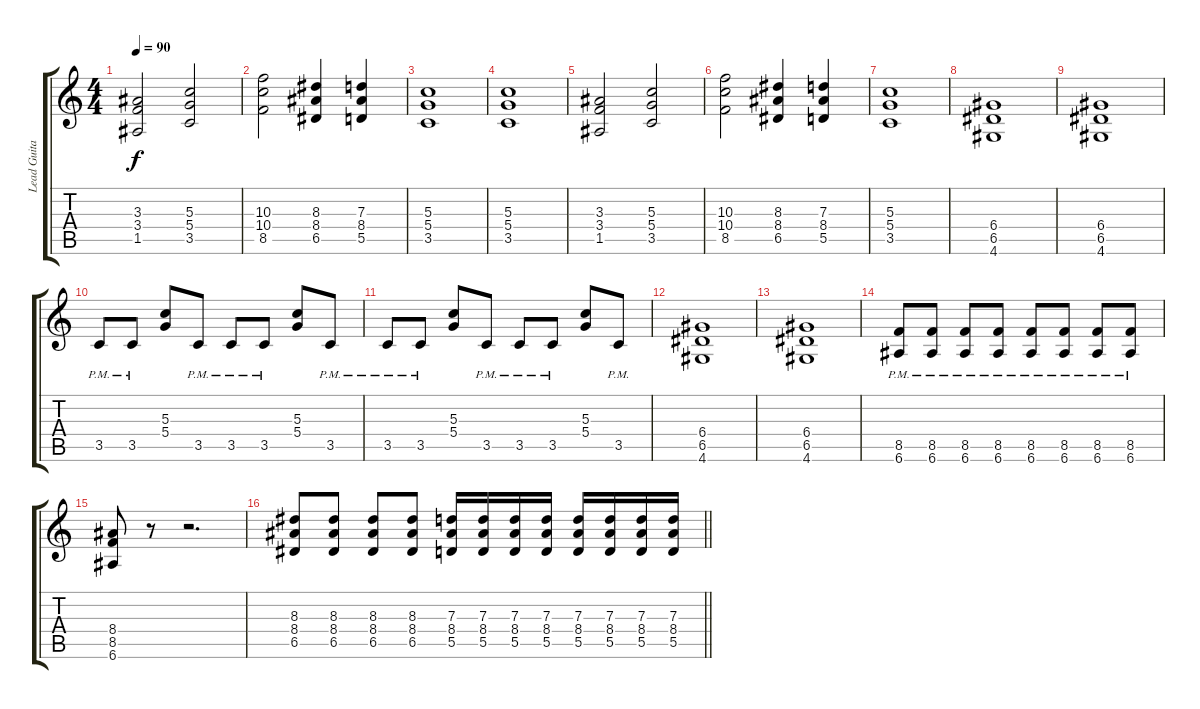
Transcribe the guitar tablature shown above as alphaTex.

\track ("Lead Guitar" "Lead Guita") {instrument overdrivenguitar}
\staff {score tabs}
\tuning (E4 B3 G3 D3 A2 E2) {hide}
\ts (4 4)
\tempo 90
\clef g2
\ks c
(3.3 3.4 1.5).2{dy f} (5.3 5.4 3.5).2 |
(10.3 10.4 8.5).2 (8.3 8.4 6.5).4 (7.3 8.4 5.5).4 |
(5.3 5.4 3.5).1 |
(5.3 5.4 3.5).1 |
(3.3 3.4 1.5).2 (5.3 5.4 3.5).2 |
(10.3 10.4 8.5).2 (8.3 8.4 6.5).4 (7.3 8.4 5.5).4 |
(5.3 5.4 3.5).1 |
(6.4 6.5 4.6).1 |
(6.4 6.5 4.6).1 |
3.5{pm}.8 3.5{pm}.8 (5.3 5.4).8 3.5{pm}.8 3.5{pm}.8 3.5{pm}.8 (5.3 5.4).8 3.5{pm}.8 |
3.5{pm}.8 3.5{pm}.8 (5.3 5.4).8 3.5{pm}.8 3.5{pm}.8 3.5{pm}.8 (5.3 5.4).8 3.5{pm}.8 |
(6.4 6.5 4.6).1 |
(6.4 6.5 4.6).1 |
(8.5{pm} 6.6{pm}).8 (8.5{pm} 6.6{pm}).8 (8.5{pm} 6.6{pm}).8 (8.5{pm} 6.6{pm}).8 (8.5{pm} 6.6{pm}).8 (8.5{pm} 6.6{pm}).8 (8.5{pm} 6.6{pm}).8 (8.5{pm} 6.6{pm}).8 |
(8.4 8.5 6.6).8 r.8 r.2{d} |
\barLineRight lightlight
(8.3 8.4 6.5).8 (8.3 8.4 6.5).8 (8.3 8.4 6.5).8 (8.3 8.4 6.5).8 (7.3 8.4 5.5).16 (7.3 8.4 5.5).16 (7.3 8.4 5.5).16 (7.3 8.4 5.5).16 (7.3 8.4 5.5).16 (7.3 8.4 5.5).16 (7.3 8.4 5.5).16 (7.3 8.4 5.5).16
